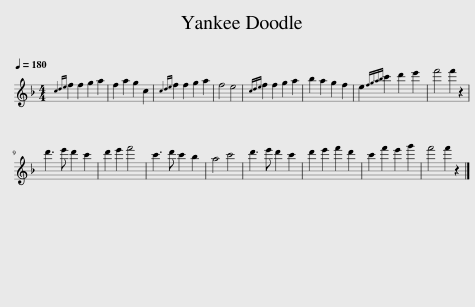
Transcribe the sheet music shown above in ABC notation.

X:1
L:1/8
Q:1/4=180
M:4/4
I:linebreak $
K:F
V:1 treble transpose=12
V:1
{cde} f2 f2 g2 a2 | f2 a2 g2 c2 |{cde} f2 f2 g2 a2 | f4 e4 |{cde} f2 f2 g2 a2 | %5
 b2 a2 g2 f2 | e2{fgab} c'2 d'2 e'2 | f'4 f'2 z2 |$ d'3 e' d'2 c'2 | d'2 e'2 f'4 | %10
 c'3 d' c'2 b2 | a4 c'4 | d'3 e' d'2 c'2 | d'2 e'2 f'2 d'2 | c'2 f'2 e'2 g'2 | %15
 f'4 f'2 z2 |] %16
